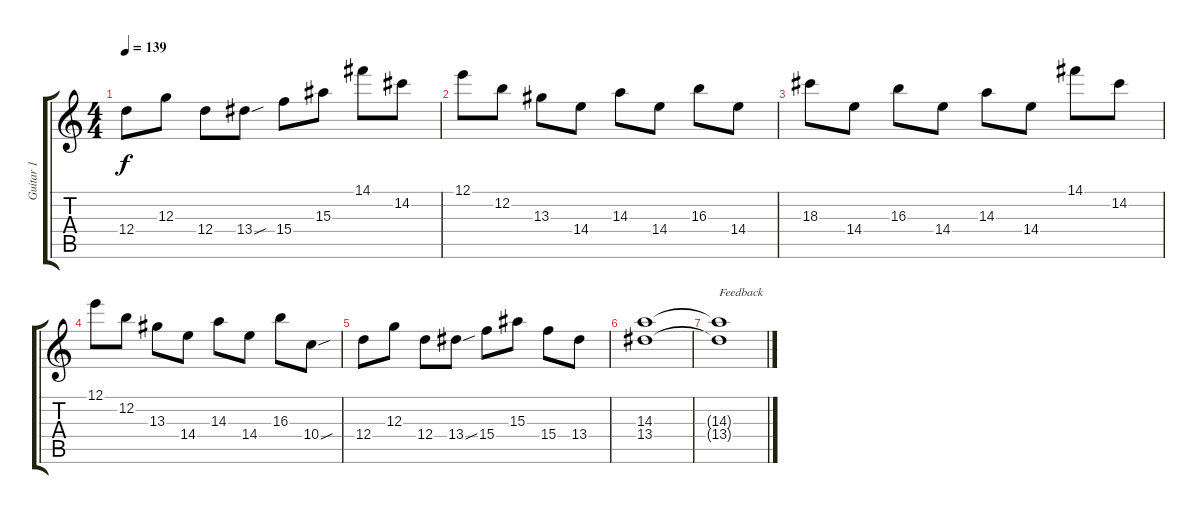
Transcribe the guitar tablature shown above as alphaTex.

\track ("Guitar 1" "Guitar 1") {instrument distortionguitar}
\staff {score tabs}
\tuning (E4 B3 G3 D3 A2 E2) {hide}
\ts (4 4)
\tempo 139
\clef g2
\ks c
12.4.8{dy f} 12.3.8 12.4.8 13.4{sou}.8 15.4.8 15.3.8 14.1.8 14.2.8 |
12.1.8 12.2.8 13.3.8 14.4.8 14.3.8 14.4.8 16.3.8 14.4.8 |
18.3.8 14.4.8 16.3.8 14.4.8 14.3.8 14.4.8 14.1.8 14.2.8 |
12.1.8 12.2.8 13.3.8 14.4.8 14.3.8 14.4.8 16.3.8 10.4{sou}.8 |
12.4.8 12.3.8 12.4.8 13.4{sou}.8 15.4.8 15.3.8 15.4.8 13.4.8 |
(14.3 13.4).1 |
(14.3{t} 13.4{t}).1{txt "Feedback"}
